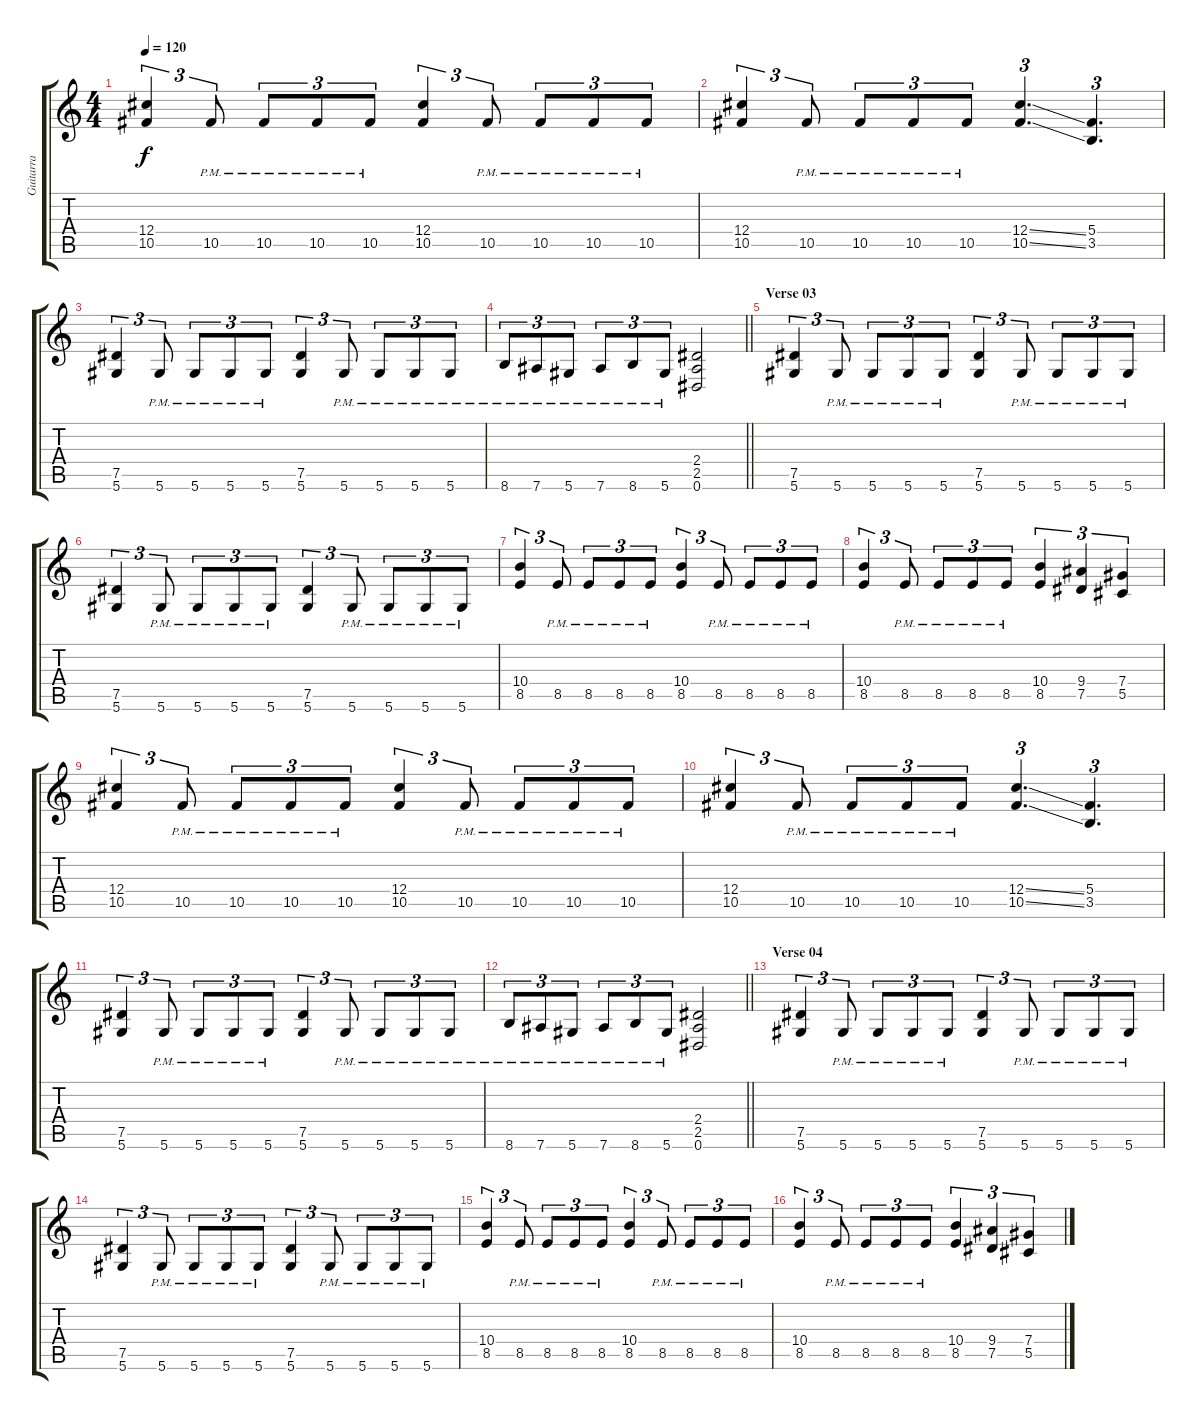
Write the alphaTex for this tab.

\track ("Guitarra" "Guitarra") {instrument overdrivenguitar}
\staff {score tabs}
\tuning (Eb4 Bb3 Gb3 Db3 Ab2 Eb2) {hide}
\ts (4 4)
\tempo 120
\clef g2
\ks c
(12.4 10.5).4{tu (3 2) dy f} 10.5{pm}.8{tu (3 2)} 10.5{pm}.8{tu (3 2)} 10.5{pm}.8{tu (3 2)} 10.5{pm}.8{tu (3 2)} (12.4 10.5).4{tu (3 2)} 10.5{pm}.8{tu (3 2)} 10.5{pm}.8{tu (3 2)} 10.5{pm}.8{tu (3 2)} 10.5{pm}.8{tu (3 2)} |
(12.4 10.5).4{tu (3 2)} 10.5{pm}.8{tu (3 2)} 10.5{pm}.8{tu (3 2)} 10.5{pm}.8{tu (3 2)} 10.5{pm}.8{tu (3 2)} (12.4{ss} 10.5{ss}).4{d tu (3 2)} (5.4 3.5).4{d tu (3 2)} |
(7.5 5.6).4{tu (3 2)} 5.6{pm}.8{tu (3 2)} 5.6{pm}.8{tu (3 2)} 5.6{pm}.8{tu (3 2)} 5.6{pm}.8{tu (3 2)} (7.5 5.6).4{tu (3 2)} 5.6{pm}.8{tu (3 2)} 5.6{pm}.8{tu (3 2)} 5.6{pm}.8{tu (3 2)} 5.6{pm}.8{tu (3 2)} |
\barLineRight lightlight
8.6{pm}.8{tu (3 2)} 7.6{pm}.8{tu (3 2)} 5.6{pm}.8{tu (3 2)} 7.6{pm}.8{tu (3 2)} 8.6{pm}.8{tu (3 2)} 5.6{pm}.8{tu (3 2)} (2.4 2.5 0.6).2 |
\section ("" "Verse 03")
(7.5 5.6).4{tu (3 2)} 5.6{pm}.8{tu (3 2)} 5.6{pm}.8{tu (3 2)} 5.6{pm}.8{tu (3 2)} 5.6{pm}.8{tu (3 2)} (7.5 5.6).4{tu (3 2)} 5.6{pm}.8{tu (3 2)} 5.6{pm}.8{tu (3 2)} 5.6{pm}.8{tu (3 2)} 5.6{pm}.8{tu (3 2)} |
(7.5 5.6).4{tu (3 2)} 5.6{pm}.8{tu (3 2)} 5.6{pm}.8{tu (3 2)} 5.6{pm}.8{tu (3 2)} 5.6{pm}.8{tu (3 2)} (7.5 5.6).4{tu (3 2)} 5.6{pm}.8{tu (3 2)} 5.6{pm}.8{tu (3 2)} 5.6{pm}.8{tu (3 2)} 5.6{pm}.8{tu (3 2)} |
(10.4 8.5).4{tu (3 2)} 8.5{pm}.8{tu (3 2)} 8.5{pm}.8{tu (3 2)} 8.5{pm}.8{tu (3 2)} 8.5{pm}.8{tu (3 2)} (10.4 8.5).4{tu (3 2)} 8.5{pm}.8{tu (3 2)} 8.5{pm}.8{tu (3 2)} 8.5{pm}.8{tu (3 2)} 8.5{pm}.8{tu (3 2)} |
(10.4 8.5).4{tu (3 2)} 8.5{pm}.8{tu (3 2)} 8.5{pm}.8{tu (3 2)} 8.5{pm}.8{tu (3 2)} 8.5{pm}.8{tu (3 2)} (10.4 8.5).4{tu (3 2)} (9.4 7.5).4{tu (3 2)} (7.4 5.5).4{tu (3 2)} |
(12.4 10.5).4{tu (3 2)} 10.5{pm}.8{tu (3 2)} 10.5{pm}.8{tu (3 2)} 10.5{pm}.8{tu (3 2)} 10.5{pm}.8{tu (3 2)} (12.4 10.5).4{tu (3 2)} 10.5{pm}.8{tu (3 2)} 10.5{pm}.8{tu (3 2)} 10.5{pm}.8{tu (3 2)} 10.5{pm}.8{tu (3 2)} |
(12.4 10.5).4{tu (3 2)} 10.5{pm}.8{tu (3 2)} 10.5{pm}.8{tu (3 2)} 10.5{pm}.8{tu (3 2)} 10.5{pm}.8{tu (3 2)} (12.4{ss} 10.5{ss}).4{d tu (3 2)} (5.4 3.5).4{d tu (3 2)} |
(7.5 5.6).4{tu (3 2)} 5.6{pm}.8{tu (3 2)} 5.6{pm}.8{tu (3 2)} 5.6{pm}.8{tu (3 2)} 5.6{pm}.8{tu (3 2)} (7.5 5.6).4{tu (3 2)} 5.6{pm}.8{tu (3 2)} 5.6{pm}.8{tu (3 2)} 5.6{pm}.8{tu (3 2)} 5.6{pm}.8{tu (3 2)} |
\barLineRight lightlight
8.6{pm}.8{tu (3 2)} 7.6{pm}.8{tu (3 2)} 5.6{pm}.8{tu (3 2)} 7.6{pm}.8{tu (3 2)} 8.6{pm}.8{tu (3 2)} 5.6{pm}.8{tu (3 2)} (2.4 2.5 0.6).2 |
\section ("" "Verse 04")
(7.5 5.6).4{tu (3 2)} 5.6{pm}.8{tu (3 2)} 5.6{pm}.8{tu (3 2)} 5.6{pm}.8{tu (3 2)} 5.6{pm}.8{tu (3 2)} (7.5 5.6).4{tu (3 2)} 5.6{pm}.8{tu (3 2)} 5.6{pm}.8{tu (3 2)} 5.6{pm}.8{tu (3 2)} 5.6{pm}.8{tu (3 2)} |
(7.5 5.6).4{tu (3 2)} 5.6{pm}.8{tu (3 2)} 5.6{pm}.8{tu (3 2)} 5.6{pm}.8{tu (3 2)} 5.6{pm}.8{tu (3 2)} (7.5 5.6).4{tu (3 2)} 5.6{pm}.8{tu (3 2)} 5.6{pm}.8{tu (3 2)} 5.6{pm}.8{tu (3 2)} 5.6{pm}.8{tu (3 2)} |
(10.4 8.5).4{tu (3 2)} 8.5{pm}.8{tu (3 2)} 8.5{pm}.8{tu (3 2)} 8.5{pm}.8{tu (3 2)} 8.5{pm}.8{tu (3 2)} (10.4 8.5).4{tu (3 2)} 8.5{pm}.8{tu (3 2)} 8.5{pm}.8{tu (3 2)} 8.5{pm}.8{tu (3 2)} 8.5{pm}.8{tu (3 2)} |
(10.4 8.5).4{tu (3 2)} 8.5{pm}.8{tu (3 2)} 8.5{pm}.8{tu (3 2)} 8.5{pm}.8{tu (3 2)} 8.5{pm}.8{tu (3 2)} (10.4 8.5).4{tu (3 2)} (9.4 7.5).4{tu (3 2)} (7.4 5.5).4{tu (3 2)}
